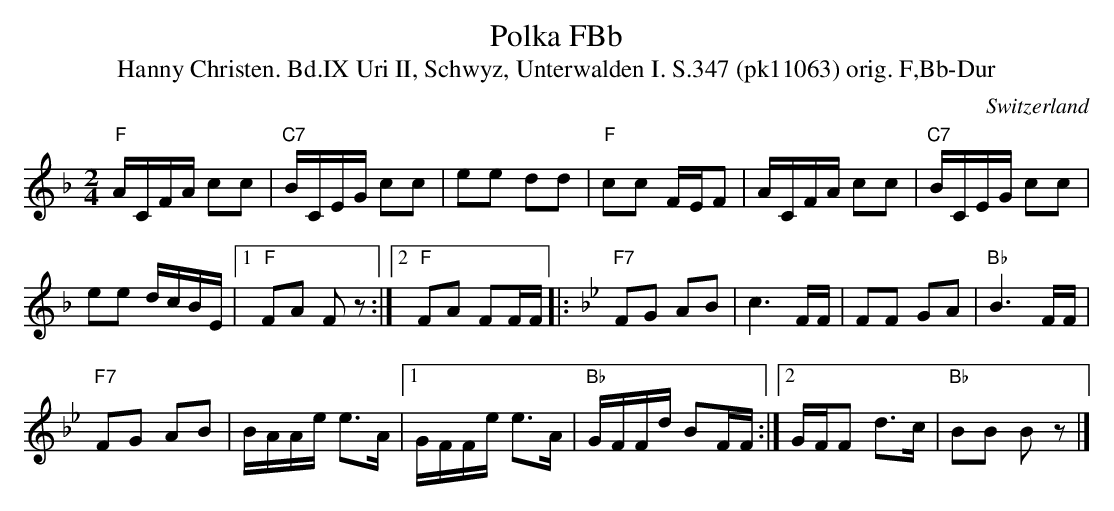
X:1
T: Polka FBb
T:Hanny Christen. Bd.IX Uri II, Schwyz, Unterwalden I. S.347 (pk11063) orig. F,Bb-Dur
M:2/4
L:1/16
O:Switzerland
K:F major
"F"ACFA c2c2 | "C7"BCEG c2c2 | e2e2 d2d2 | "F"c2c2 FEF2 | ACFA c2c2 | "C7"BCEG c2c2 |
e2e2 dcBE |1 "F"F2A2 F2 z2 :|2 "F"F2A2 F2FF |: [K:Bb][L:1/8] "F7"FG AB | c3 F/F/ | FF GA | "Bb"B3 F/F/ |
"F7"FG AB | B/A/A/e/ e>A |1 G/F/F/e/ e>A | "Bb"G/F/F/d/ BF/F/ :|2 G/F/F d>c | "Bb"BB B z |]
